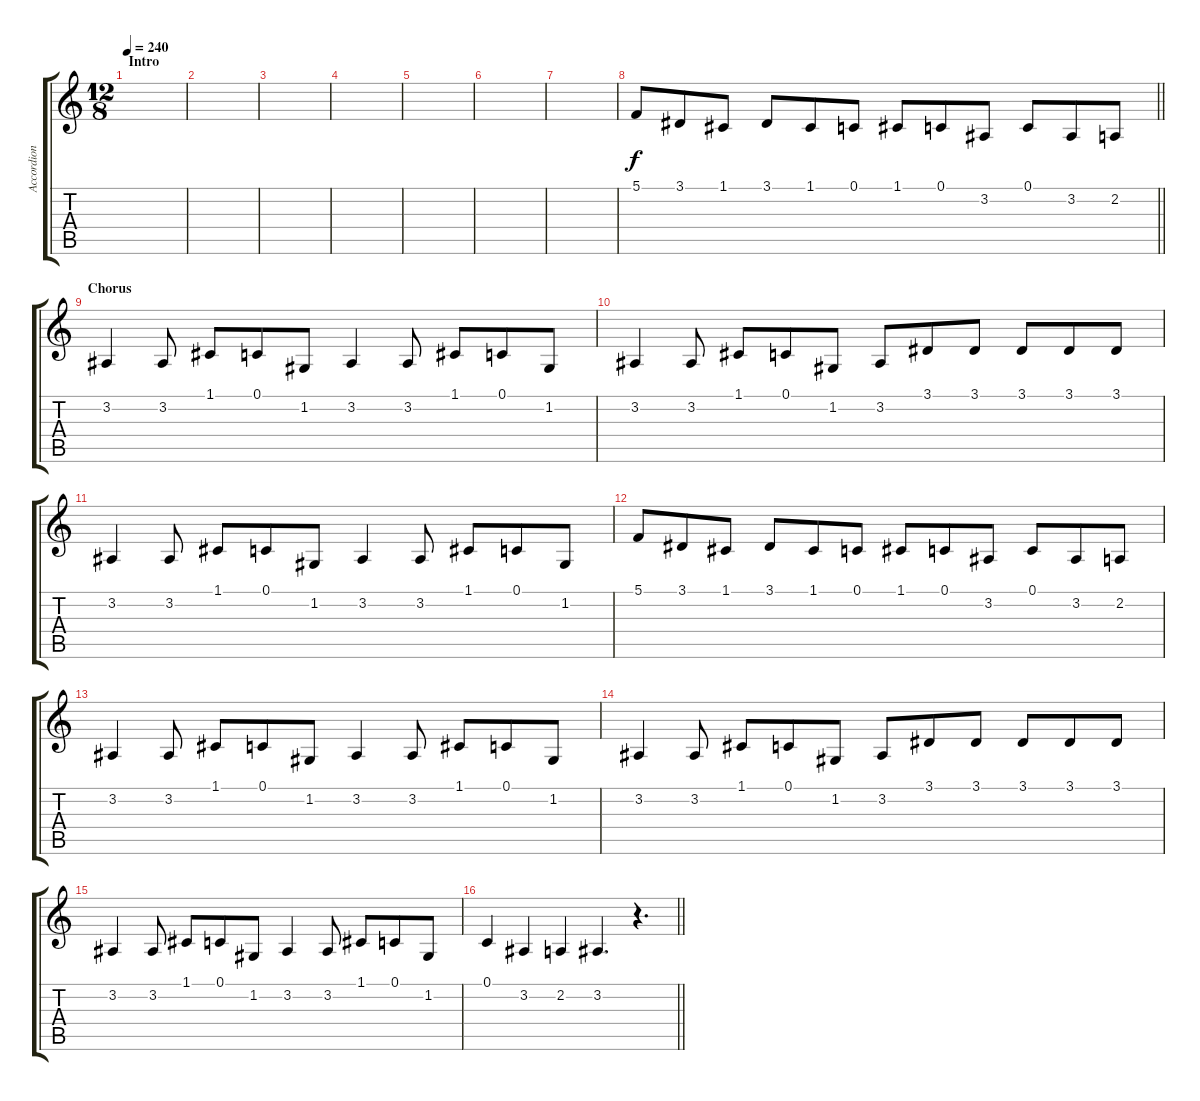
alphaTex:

\track ("Accordion" "Accordion") {instrument accordion}
\staff {score tabs}
\tuning (C4 G3 Eb3 Bb2 F2 C2) {hide}
\ts (12 8)
\section ("" "Intro")
\tempo 240
\clef g2
\ks c
|
|
|
|
|
|
|
\barLineRight lightlight
5.1.8 3.1.8 1.1.8 3.1.8 1.1.8 0.1.8 1.1.8 0.1.8 3.2.8 0.1.8 3.2.8 2.2.8 |
\section ("" "Chorus")
3.2.4 3.2.8 1.1.8 0.1.8 1.2.8 3.2.4 3.2.8 1.1.8 0.1.8 1.2.8 |
3.2.4 3.2.8 1.1.8 0.1.8 1.2.8 3.2.8 3.1.8 3.1.8 3.1.8 3.1.8 3.1.8 |
3.2.4 3.2.8 1.1.8 0.1.8 1.2.8 3.2.4 3.2.8 1.1.8 0.1.8 1.2.8 |
5.1.8 3.1.8 1.1.8 3.1.8 1.1.8 0.1.8 1.1.8 0.1.8 3.2.8 0.1.8 3.2.8 2.2.8 |
3.2.4 3.2.8 1.1.8 0.1.8 1.2.8 3.2.4 3.2.8 1.1.8 0.1.8 1.2.8 |
3.2.4 3.2.8 1.1.8 0.1.8 1.2.8 3.2.8 3.1.8 3.1.8 3.1.8 3.1.8 3.1.8 |
3.2.4 3.2.8 1.1.8 0.1.8 1.2.8 3.2.4 3.2.8 1.1.8 0.1.8 1.2.8 |
\barLineRight lightlight
0.1.4 3.2.4 2.2.4 3.2.4{d} r.4{d}
